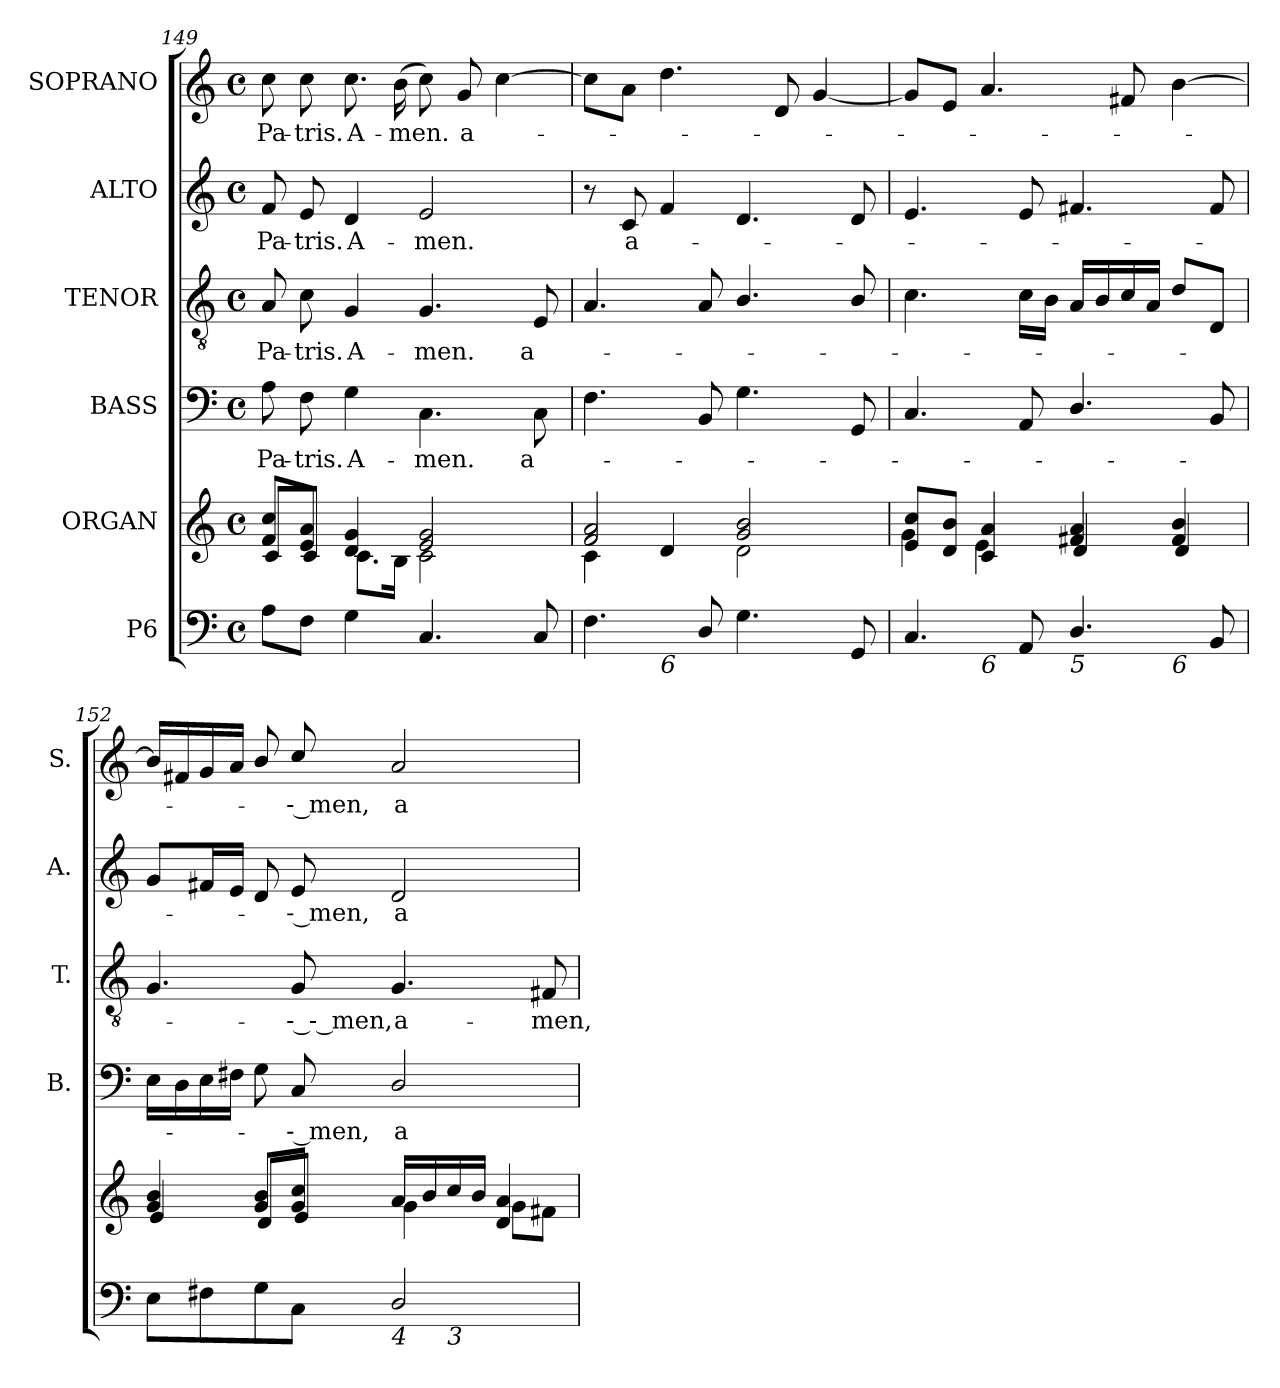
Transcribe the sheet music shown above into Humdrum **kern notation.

**kern	**kern	**kern	**text	**kern	**text	**kern	**text	**kern	**text
*part6	*part5	*part4	*part4	*part3	*part3	*part2	*part2	*part1	*part1
*staff6	*staff5	*staff4	*staff4	*staff3	*staff3	*staff2	*staff2	*staff1	*staff1
*I"P6	*I"ORGAN	*I"BASS	*	*I"TENOR	*	*I"ALTO	*	*I"SOPRANO	*
*	*	*I'B.	*	*I'T.	*	*I'A.	*	*I'S.	*
*clefF4	*clefG2	*clefF4	*	*clefGv2	*	*clefG2	*	*clefG2	*
*	*	*	*	*ITrd7c12	*	*	*	*	*
*k[]	*k[]	*k[]	*	*k[]	*	*k[]	*	*k[]	*
*C:	*C:	*C:	*	*C:	*	*C:	*	*C:	*
*M4/4	*M4/4	*M4/4	*	*M4/4	*	*M4/4	*	*M4/4	*
*met(c)	*met(c)	*met(c)	*	*met(c)	*	*met(c)	*	*met(c)	*
=149	=149	=149	=149	=149	=149	=149	=149	=149	=149
*	*^	*	*	*	*	*	*	*	*
!	!	!	!	!LO:LY:b:color=#000000	!	!	!	!	!	!
!	!	!	!	!	!	!LO:LY:b:color=#000000	!	!	!	!
!	!	!	!	!	!	!	!	!LO:LY:b:color=#000000	!	!
!	!	!	!	!	!	!	!	!	!	!LO:LY:b:color=#000000
8Ai\L	8fi/ 8cciL	8ci/L	8Ai\	Pa-	8AAi/	Pa-	8fi/	Pa-	8cci\	Pa-
!	!	!	!	!LO:LY:b:color=#000000	!	!	!	!	!	!
!	!	!	!	!	!	!LO:LY:b:color=#000000	!	!	!	!
!	!	!	!	!	!	!	!	!LO:LY:b:color=#000000	!	!
!	!	!	!	!	!	!	!	!	!	!LO:LY:b:color=#000000
8Fi\J	8ei/ 8aiJ	8ci/J	8Fi\	-tris.	8Ci\	-tris.	8ei/	-tris.	8cci\	-tris.
!	!	!	!	!LO:LY:b:color=#000000	!	!	!	!	!	!
!	!	!	!	!	!	!LO:LY:b:color=#000000	!	!	!	!
!	!	!	!	!	!	!	!	!LO:LY:b:color=#000000	!	!
!	!	!	!	!	!	!	!	!	!	!LO:LY:b:color=#000000
4Gi\	4di/ 4gi	8.ci\L	4Gi\	A-	4GGi/	A-	4di/	A-	8.cci\	A-
!	!	!	!	!	!	!	!	!	!	!LO:LY:b:color=#000000
.	.	16Bi\Jk	.	.	.	.	.	.	(16bi\	-men.
!	!	!	!	!LO:LY:b:color=#000000	!	!	!	!	!	!
!	!	!	!	!	!	!LO:LY:b:color=#000000	!	!	!	!
!	!	!	!	!	!	!	!	!LO:LY:b:color=#000000	!	!
4.Ci/	2ei/ 2gi	2ci\	4.Ci\	-men.	4.GGi/	-men.	2ei/	-men.	8cci\)	.
!	!	!	!	!	!	!	!	!	!	!LO:LY:b:color=#000000
.	.	.	.	.	.	.	.	.	8gi/	a-
.	.	.	.	.	.	.	.	.	[4cci\	.
!	!	!	!	!LO:LY:b:color=#000000	!	!	!	!	!	!
!	!	!	!	!	!	!LO:LY:b:color=#000000	!	!	!	!
8Ci/	.	.	8Ci\	a-	8EEi/	a-	.	.	.	.
=150	=150	=150	=150	=150	=150	=150	=150	=150	=150	=150
!LO:TX:b:i:t=5	!	!	!	!	!	!	!	!	!	!
*^	*	*	*	*	*	*	*	*	*	*
4.Fi\	4ryy	2fi/ 2ai	4ci\	4.Fi\	.	4.AAi/	.	8r	.	8cci\L]	.
!	!	!	!	!	!	!	!	!	!LO:LY:b:color=#000000	!	!
.	.	.	.	.	.	.	.	8ci/	a-	8ai\J	.
!	!LO:TX:b:i:t=6	!	!	!	!	!	!	!	!	!	!
.	2.ryy	.	4di/	.	.	.	.	4fi/	.	4.ddi\	.
8Di/	.	.	.	8BBi/	.	8AAi/	.	.	.	.	.
4.Gi\	.	2gi/ 2bi	2di\	4.Gi\	.	4.BBi/	.	4.di/	.	.	.
.	.	.	.	.	.	.	.	.	.	8di/	.
.	.	.	.	.	.	.	.	.	.	[4gi/	.
8GGi/	.	.	.	8GGi/	.	8BBi/	.	8di/	.	.	.
!!LO:LB:g=z
=151	=151	=151	=151	=151	=151	=151	=151	=151	=151	=151	=151
*	*^	*	*	*	*	*	*	*	*	*	*
4.Ci/	4ryy	2.ryy	8ei/ 8cciL	4gi\	4.Ci/	.	4.Ci\	.	4.ei/	.	8gi/L]	.
.	.	.	8di/ 8biJ	.	.	.	.	.	.	.	8ei/J	.
!	!LO:TX:b:i:t=6	!	!	!	!	!	!	!	!	!	!	!
.	2.ryy	.	4ci/ 4ai	4ei\	.	.	.	.	.	.	4.ai/	.
8AAi/	.	.	.	.	8AAi/	.	16Ci\LL	.	8ei/	.	.	.
.	.	.	.	.	.	.	16BBi\JJ	.	.	.	.	.
!LO:TX:b:i:t=5	!	!	!	!	!	!	!	!	!	!	!	!
4.Di/	.	.	4f#Xi/ 4ai	4di/	4.Di/	.	16AAi/LL	.	4.f#Xi/	.	.	.
.	.	.	.	.	.	.	16BBi/	.	.	.	.	.
.	.	.	.	.	.	.	16Ci/	.	.	.	8f#Xi/	.
.	.	.	.	.	.	.	16AAi/JJ	.	.	.	.	.
!	!	!LO:TX:b:i:t=6	!	!	!	!	!	!	!	!	!	!
.	.	4ryy	4f#i/ 4bi	4di/	.	.	8Di/L	.	.	.	[4bi\	.
8BBi/	.	.	.	.	8BBi/	.	8DDi/J	.	8f#i/	.	.	.
*	*v	*v	*	*	*	*	*	*	*	*	*	*
=152	=152	=152	=152	=152	=152	=152	=152	=152	=152	=152	=152
8Ei\L	2ryy	4gi/ 4bi	4ei/	16Ei\LL	.	4.GGi/	.	8gi/L	.	16bi/LL]	.
.	.	.	.	16Di\	.	.	.	.	.	16f#Xi/	.
8F#Xi\	.	.	.	16Ei\	.	.	.	16f#Xi/L	.	16gi/	.
.	.	.	.	16F#Xi\JJ	.	.	.	16ei/JJ	.	16ai/JJ	.
8Gi\	.	8gi/ 8biL	8di/L	8Gi\	.	.	.	8di/	.	8bi/	.
!	!	!	!	!	!LO:LY:b:color=#000000	!	!	!	!	!	!
!	!	!	!	!	!	!	!LO:LY:b:color=#000000	!	!	!	!
!	!	!	!	!	!	!	!	!	!LO:LY:b:color=#000000	!	!
!	!	!	!	!	!	!	!	!	!	!	!LO:LY:b:color=#000000
8Ci\J	.	8gi/ 8cciJ	8ei/J	8Ci/	-- men,	8GGi/	-- - men,	8ei/	-- men,	8cci/	-- men,
!	!	!	!	!	!LO:LY:b:color=#000000	!	!	!	!	!	!
!	!	!	!	!	!	!	!LO:LY:b:color=#000000	!	!	!	!
!	!	!	!	!	!	!	!	!	!LO:LY:b:color=#000000	!	!
!LO:TX:b:i:t=4	!	!	!	!	!	!	!	!	!	!	!
!	!	!	!	!	!	!	!	!	!	!	!LO:LY:b:color=#000000
2Di/	8ryy	16ai/LL	4gi\	2Di/	a-	4.GGi/	a-	2di/	a-	2ai/	a-
.	.	16bi/	.	.	.	.	.	.	.	.	.
!	!LO:TX:b:i:t=3	!	!	!	!	!	!	!	!	!	!
.	4.ryy	16cci/	.	.	.	.	.	.	.	.	.
.	.	16bi/JJ	.	.	.	.	.	.	.	.	.
.	.	4di/ 4ai	8gi\L	.	.	.	.	.	.	.	.
!	!	!	!	!	!	!	!LO:LY:b:color=#000000	!	!	!	!
.	.	.	8f#Xi\J	.	.	8FF#Xi/	-men,	.	.	.	.
*v	*v	*	*	*	*	*	*	*	*	*	*
*	*v	*v	*	*	*	*	*	*	*	*
=	=	=	=	=	=	=	=	=	=
*-	*-	*-	*-	*-	*-	*-	*-	*-	*-
